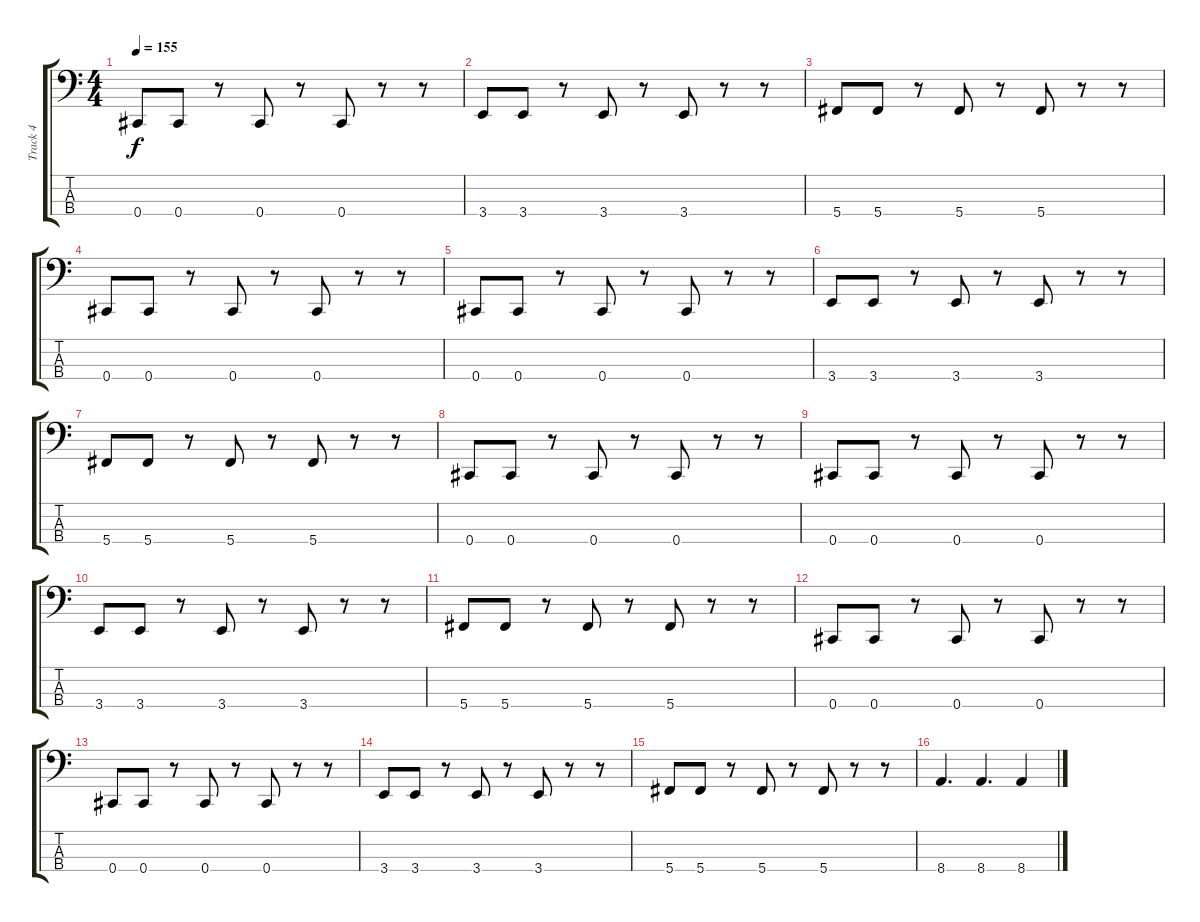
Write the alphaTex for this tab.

\track ("Track 4" "Track 4") {instrument electricbassfinger}
\staff {score tabs}
\tuning (Gb2 Db2 Ab1 Db1) {hide}
\ts (4 4)
\tempo 155
\clef f4
\ks c
0.4.8{dy f} 0.4.8 r.8 0.4.8 r.8 0.4.8 r.8 r.8 |
3.4.8 3.4.8 r.8 3.4.8 r.8 3.4.8 r.8 r.8 |
5.4.8 5.4.8 r.8 5.4.8 r.8 5.4.8 r.8 r.8 |
0.4.8 0.4.8 r.8 0.4.8 r.8 0.4.8 r.8 r.8 |
0.4.8 0.4.8 r.8 0.4.8 r.8 0.4.8 r.8 r.8 |
3.4.8 3.4.8 r.8 3.4.8 r.8 3.4.8 r.8 r.8 |
5.4.8 5.4.8 r.8 5.4.8 r.8 5.4.8 r.8 r.8 |
0.4.8 0.4.8 r.8 0.4.8 r.8 0.4.8 r.8 r.8 |
0.4.8 0.4.8 r.8 0.4.8 r.8 0.4.8 r.8 r.8 |
3.4.8 3.4.8 r.8 3.4.8 r.8 3.4.8 r.8 r.8 |
5.4.8 5.4.8 r.8 5.4.8 r.8 5.4.8 r.8 r.8 |
0.4.8 0.4.8 r.8 0.4.8 r.8 0.4.8 r.8 r.8 |
0.4.8 0.4.8 r.8 0.4.8 r.8 0.4.8 r.8 r.8 |
3.4.8 3.4.8 r.8 3.4.8 r.8 3.4.8 r.8 r.8 |
5.4.8 5.4.8 r.8 5.4.8 r.8 5.4.8 r.8 r.8 |
8.4.4{d} 8.4.4{d} 8.4.4
